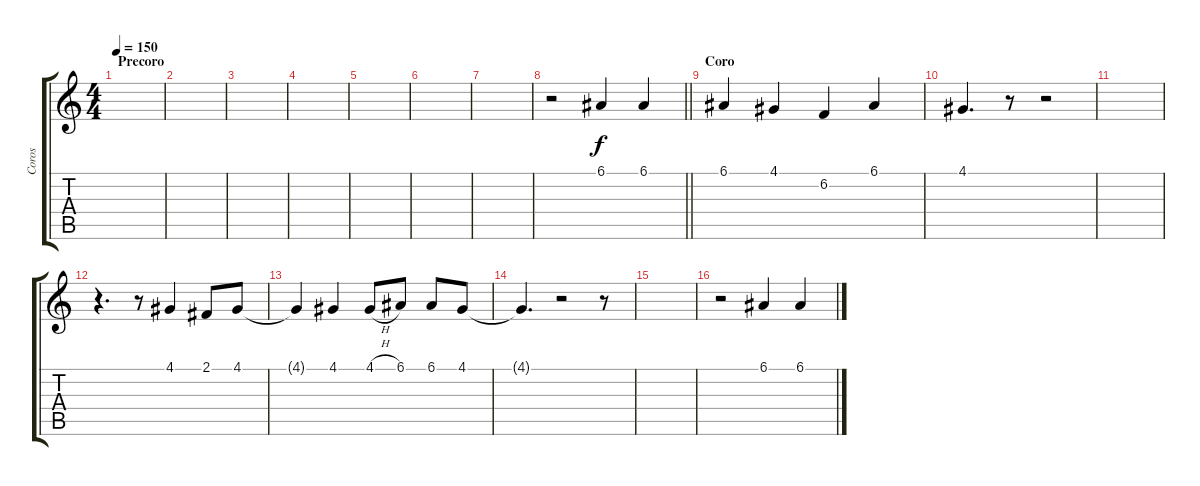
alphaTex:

\track ("Coros" "Coros") {instrument flute}
\staff {score tabs}
\tuning (E4 B3 G3 D3 A2 E2) {hide}
\ts (4 4)
\section ("" "Precoro")
\tempo 150
\clef g2
\ks c
|
|
|
|
|
|
|
\barLineRight lightlight
r.2 6.1.4 6.1.4 |
\section ("" "Coro")
6.1.4 4.1.4 6.2.4 6.1.4 |
4.1.4{d} r.8 r.2 |
|
r.4{d} r.8 4.1.4 2.1.8 4.1.8 |
4.1{t}.4 4.1.4 4.1{h}.8 6.1.8 6.1.8 4.1.8 |
4.1{t}.4{d} r.2 r.8 |
|
r.2 6.1.4 6.1.4
